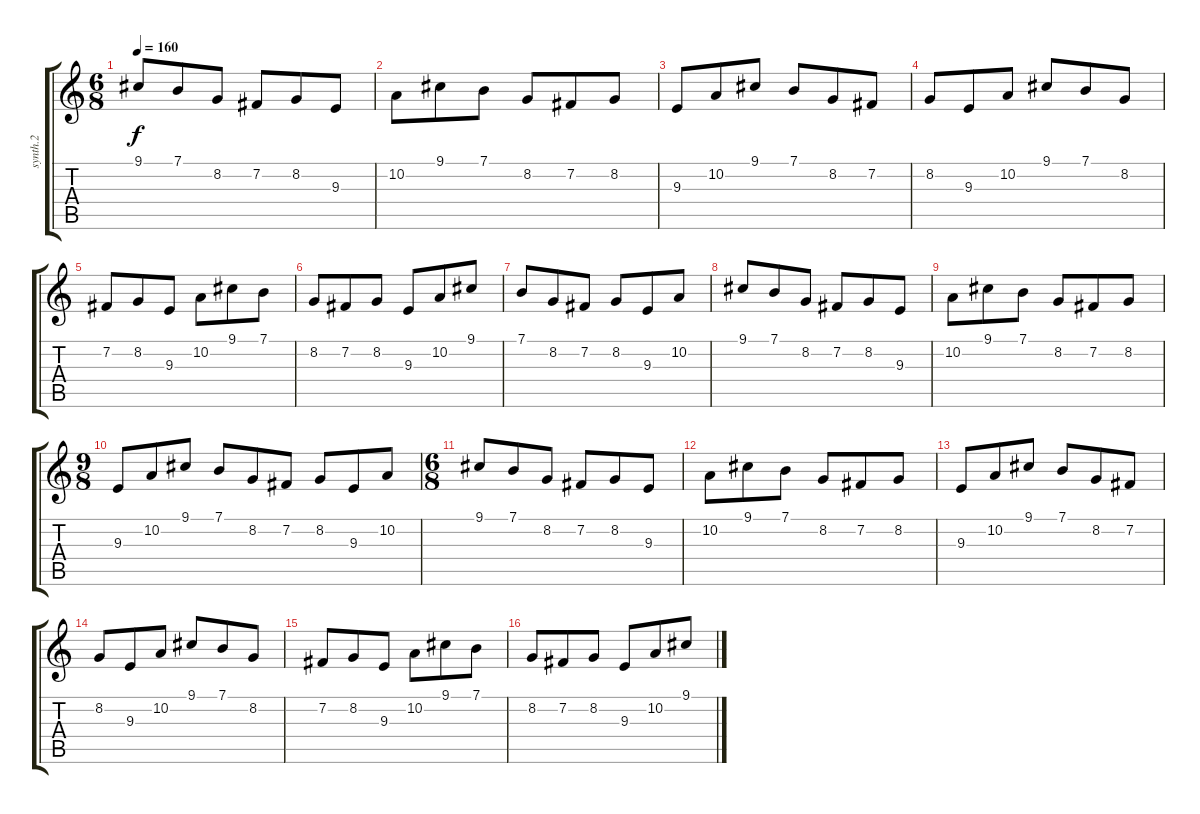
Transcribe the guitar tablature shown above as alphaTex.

\track ("synth.2" "synth.2") {instrument musicbox}
\staff {score tabs}
\tuning (E4 B3 G3 D3 A2 E2) {hide}
\ts (6 8)
\tempo 160
\clef g2
\ks c
9.1.8{dy f} 7.1.8 8.2.8 7.2.8 8.2.8 9.3.8 |
10.2.8 9.1.8 7.1.8 8.2.8 7.2.8 8.2.8 |
9.3.8 10.2.8 9.1.8 7.1.8 8.2.8 7.2.8 |
8.2.8 9.3.8 10.2.8 9.1.8 7.1.8 8.2.8 |
7.2.8 8.2.8 9.3.8 10.2.8 9.1.8 7.1.8 |
8.2.8 7.2.8 8.2.8 9.3.8 10.2.8 9.1.8 |
7.1.8 8.2.8 7.2.8 8.2.8 9.3.8 10.2.8 |
9.1.8 7.1.8 8.2.8 7.2.8 8.2.8 9.3.8 |
10.2.8 9.1.8 7.1.8 8.2.8 7.2.8 8.2.8 |
\ts (9 8)
9.3.8 10.2.8 9.1.8 7.1.8 8.2.8 7.2.8 8.2.8 9.3.8 10.2.8 |
\ts (6 8)
9.1.8 7.1.8 8.2.8 7.2.8 8.2.8 9.3.8 |
10.2.8 9.1.8 7.1.8 8.2.8 7.2.8 8.2.8 |
9.3.8 10.2.8 9.1.8 7.1.8 8.2.8 7.2.8 |
8.2.8 9.3.8 10.2.8 9.1.8 7.1.8 8.2.8 |
7.2.8 8.2.8 9.3.8 10.2.8 9.1.8 7.1.8 |
8.2.8 7.2.8 8.2.8 9.3.8 10.2.8 9.1.8
